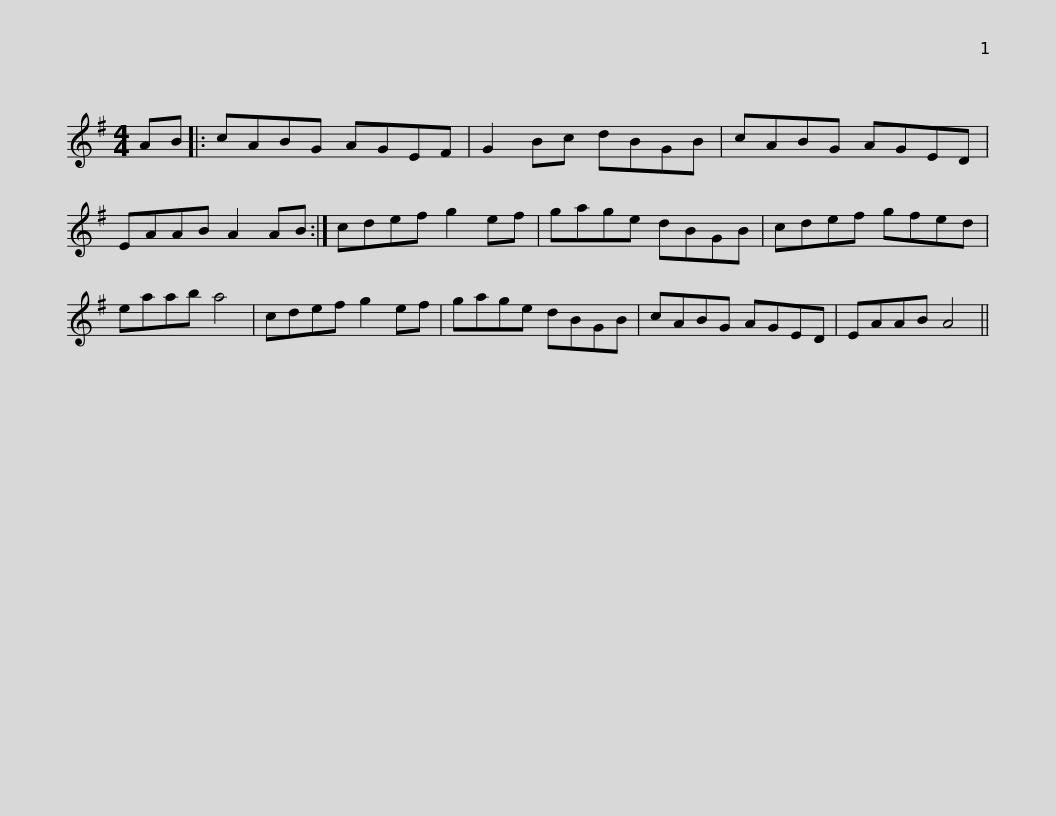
X:1
L:1/8
M:4/4
I:linebreak $
K:G
V:1 treble
V:1
 AB |: cABG AGEF | G2 Bc dBGB | cABG AGED | EAAB A2 AB :| %5
 cdef g2 ef |$ gage dBGB | cdef gfed | eaab a4 | cdef g2 ef | %10
 gage dBGB | cABG AGED |$ EAAB A4 || %13
